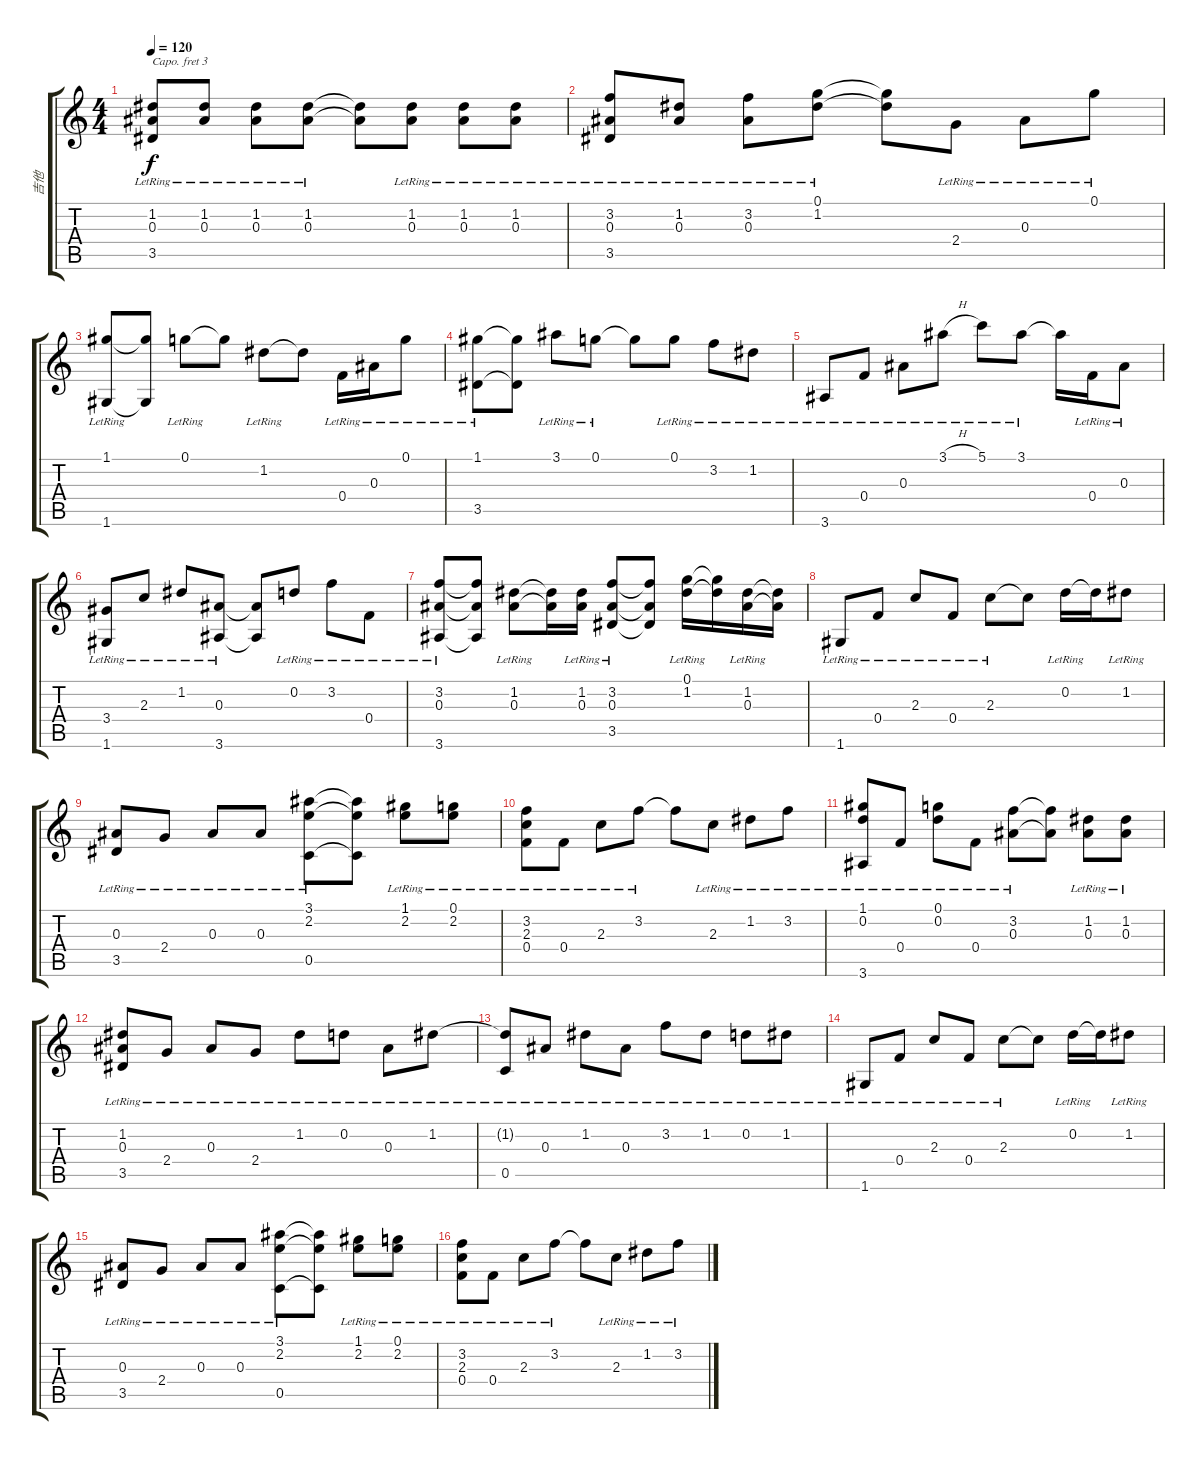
\track ("吉他" "吉他") {instrument acousticguitarnylon}
\staff {score tabs}
\capo 3
\tuning (E4 B3 G3 D3 A2 E2) {hide}
\ts (4 4)
\tempo 120
\clef g2
\ks c
(1.2 0.3{lr} 3.5).8{dy f} (1.2 0.3{lr}).8 (1.2 0.3{lr}).8 (1.2 0.3{lr}).8 (1.2{t} 0.3{t}).8 (1.2 0.3{lr}).8 (1.2 0.3{lr}).8 (1.2 0.3{lr}).8 |
(3.2 0.3{lr} 3.5).8 (1.2 0.3{lr}).8 (3.2 0.3{lr}).8 (0.1 1.2{lr}).8 (0.1{t} 1.2{t}).8 2.4{lr}.8 0.3{lr}.8 0.1{lr}.8 |
(1.1{lr} 1.6).8 (1.1{t} 1.6{t}).8 0.1{lr}.8 0.1{t}.8 1.2{lr}.8 1.2{t}.8 0.4{lr}.16 0.3{lr}.16 0.1{lr}.8 |
(1.1{lr} 3.5).8 (1.1{t} 3.5{t}).8 3.1{lr}.8 0.1{lr}.8 0.1{t}.8 0.1{lr}.8 3.2{lr}.8 1.2{lr}.8 |
3.6{lr}.8 0.4{lr}.8 0.3{lr}.8 3.1{h lr}.8 5.1{lr}.8 3.1{lr}.8 3.1{t}.16 0.4{lr}.16 0.3{lr}.8 |
(3.4{lr} 1.6).8 2.3{lr}.8 1.2{lr}.8 (0.3{lr} 3.6).8 (0.3{t} 3.6{t}).8 0.2{lr}.8 3.2{lr}.8 0.4{lr}.8 |
(3.2 0.3{lr} 3.6).8 (3.2{t} 0.3{t} 3.6{t}).8 (1.2 0.3{lr}).8 (1.2{t} 0.3{t}).16 (1.2 0.3{lr}).16 (3.2 0.3{lr} 3.5).8 (3.2{t} 0.3{t} 3.5{t}).8 (0.1 1.2{lr}).16 (0.1{t} 1.2{t}).16 (1.2{lr} 0.3).16 (1.2{t} 0.3{t}).16 |
1.6{lr}.8 0.4{lr}.8 2.3{lr}.8 0.4{lr}.8 2.3{lr}.8 2.3{t}.8 0.2{lr}.16 0.2{t}.16 1.2{lr}.8 |
(0.3{lr} 3.5).8 2.4{lr}.8 0.3{lr}.8 0.3{lr}.8 (3.1 2.2{lr} 0.5).8 (3.1{t} 2.2{t} 0.5{t}).8 (1.1 2.2{lr}).8 (0.1 2.2{lr}).8 |
(3.2{lr} 2.3 0.4).8 0.4{lr}.8 2.3{lr}.8 3.2{lr}.8 3.2{t}.8 2.3{lr}.8 1.2{lr}.8 3.2{lr}.8 |
(1.1 0.2{lr} 3.6).8 0.4{lr}.8 (0.1 0.2{lr}).8 0.4{lr}.8 (3.2 0.3{lr}).8 (3.2{t} 0.3{t}).8 (1.2 0.3{lr}).8 (1.2 0.3{lr}).8 |
(1.2 0.3{lr} 3.5).8 2.4{lr}.8 0.3{lr}.8 2.4{lr}.8 1.2{lr}.8 0.2{lr}.8 0.3{lr}.8 1.2{lr}.8 |
(1.2{t} 0.5{lr}).8 0.3{lr}.8 1.2{lr}.8 0.3{lr}.8 3.2{lr}.8 1.2{lr}.8 0.2{lr}.8 1.2{lr}.8 |
1.6{lr}.8 0.4{lr}.8 2.3{lr}.8 0.4{lr}.8 2.3{lr}.8 2.3{t}.8 0.2{lr}.16 0.2{t}.16 1.2{lr}.8 |
(0.3{lr} 3.5).8 2.4{lr}.8 0.3{lr}.8 0.3{lr}.8 (3.1 2.2{lr} 0.5).8 (3.1{t} 2.2{t} 0.5{t}).8 (1.1 2.2{lr}).8 (0.1 2.2{lr}).8 |
(3.2{lr} 2.3 0.4).8 0.4{lr}.8 2.3{lr}.8 3.2{lr}.8 3.2{t}.8 2.3{lr}.8 1.2{lr}.8 3.2{lr}.8
